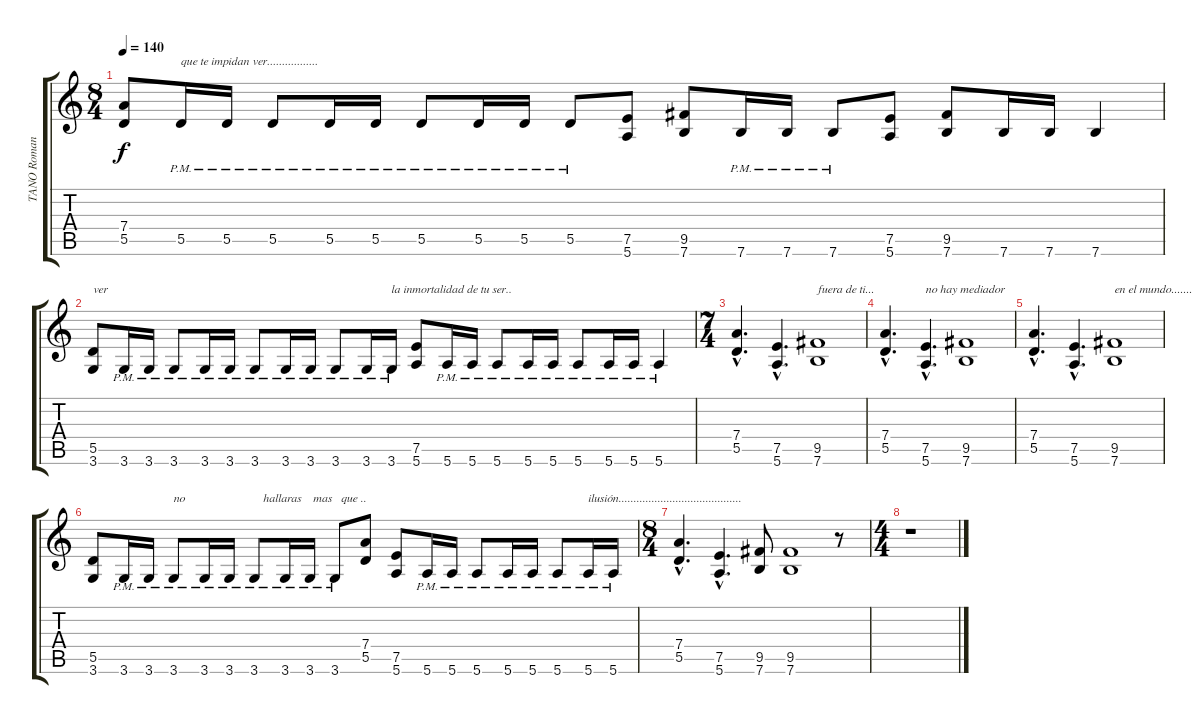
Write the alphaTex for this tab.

\track ("TANO Romano" "TANO Roman") {instrument distortionguitar}
\staff {score tabs}
\tuning (E4 B3 G3 D3 A2 E2) {hide}
\ts (8 4)
\tempo 140
\clef g2
\ks c
(7.4 5.5).8{dy f} 5.5{pm}.16{txt "que te impidan ver................."} 5.5{pm}.16 5.5{pm}.8 5.5{pm}.16 5.5{pm}.16 5.5{pm}.8 5.5{pm}.16 5.5{pm}.16 5.5{pm}.8 (7.5 5.6).8 (9.5 7.6).8 7.6{pm}.16 7.6{pm}.16 7.6{pm}.8 (7.5 5.6).8 (9.5 7.6).8 7.6.16 7.6.16 7.6.4 |
(5.5 3.6).8{txt "ver"} 3.6{pm}.16 3.6{pm}.16 3.6{pm}.8 3.6{pm}.16 3.6{pm}.16 3.6{pm}.8 3.6{pm}.16 3.6{pm}.16 3.6{pm}.8 3.6{pm}.16 3.6{pm}.16{txt "la inmortalidad de tu ser.."} (7.5 5.6).8 5.6{pm}.16 5.6{pm}.16 5.6{pm}.8 5.6{pm}.16 5.6{pm}.16 5.6{pm}.8 5.6{pm}.16 5.6{pm}.16 5.6{pm}.4 |
\ts (7 4)
(7.4{hac} 5.5{hac}).4{d} (7.5{hac} 5.6{hac}).4{d} (9.5 7.6).1{txt "fuera de ti..."} |
(7.4{hac} 5.5{hac}).4{d} (7.5{hac} 5.6{hac}).4{d txt "no hay mediador  "} (9.5 7.6).1 |
(7.4{hac} 5.5{hac}).4{d} (7.5{hac} 5.6{hac}).4{d} (9.5 7.6).1{txt "en el mundo......."} |
(5.5 3.6).8 3.6{pm}.16 3.6{pm}.16 3.6{pm}.8{txt "no  "} 3.6{pm}.16 3.6{pm}.16 3.6{pm}.8{txt "   hallaras    mas   que ..  "} 3.6{pm}.16 3.6{pm}.16 3.6{pm}.8 (7.4 5.5).8 (7.5 5.6).8 5.6{pm}.16 5.6{pm}.16 5.6{pm}.8 5.6{pm}.16 5.6{pm}.16 5.6{pm}.8 5.6{pm}.16{txt "ilusión........................................."} 5.6{pm}.16 |
\ts (8 4)
(7.4{hac} 5.5{hac}).4{d} (7.5{hac} 5.6{hac}).4{d} (9.5 7.6).8 (9.5 7.6).1 r.8 |
\ts (4 4)
r.1
